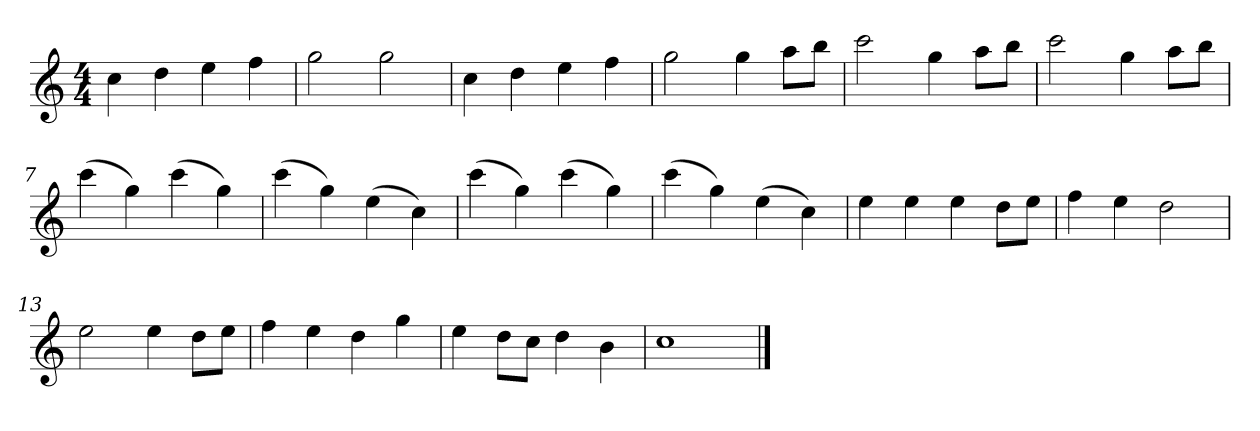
**kern
*part1
*staff1
*clefG2
*k[]
*C:
*M4/4
*MM120
=1
4cc
4dd
4ee
4ff
=2
2gg
2gg
=3
4cc
4dd
4ee
4ff
=4
2gg
4gg
8aa\L
8bb\J
=5
2ccc
4gg
8aa\L
8bb\J
=6
2ccc
4gg
8aa\L
8bb\J
=7
(4ccc
4gg)
(4ccc
4gg)
=8
(4ccc
4gg)
(4ee
4cc)
=9
(4ccc
4gg)
(4ccc
4gg)
=10
(4ccc
4gg)
(4ee
4cc)
=11
4ee
4ee
4ee
8dd\L
8ee\J
=12
4ff
4ee
2dd
=13
2ee
4ee
8dd\L
8ee\J
=14
4ff
4ee
4dd
4gg
=15
4ee
8dd\L
8cc\J
4dd
4b
=16
1cc
==
*-
